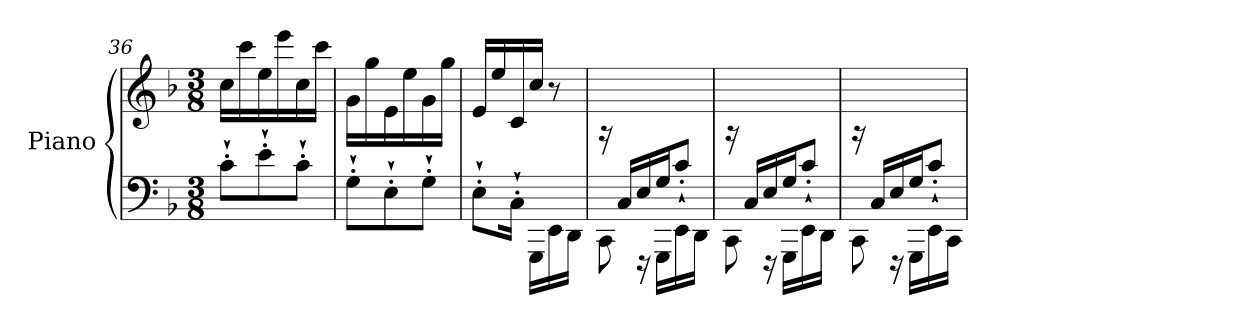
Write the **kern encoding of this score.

**kern	**kern
*part1	*part1
*staff2	*staff1
*I"Piano	*
*I'Pno	*
*clefF4	*clefG2
*k[b-]	*k[b-]
*M3/8	*M3/8
=36	=36
8c'`\L	16cc\LL
.	16ccc\
8e'`\	16ee\
.	16eee\
8c'`\J	16cc\
.	16ccc\JJ
=37	=37
8G'`\L	16g\LL
.	16gg\
8E'`\	16e\
.	16ee\
8G'`\J	16g\
.	16gg\JJ
=38	=38
8E'`\L	16e/LL
.	16ee/
16C'`\Jk	16c/
16GGG\LL	16cc/JJ
16EE\	8r
16DD\JJ	.
=39	=39
*^	*
8CC\	16rb	4.ryy
.	16C/LL	.
16rFFF	16E/	.
16GGG\LL	16G/J	.
16EE\	8c'`/J	.
16DD\JJ	.	.
!!LO:PB:g=z
=40	=40	=40
8CC\	16rb	4.ryy
.	16C/LL	.
16rFFF	16E/	.
16GGG\LL	16G/J	.
16EE\	8c'`/J	.
16DD\JJ	.	.
=41	=41	=41
8CC\	16rb	4.ryy
.	16C/LL	.
16rFFF	16E/	.
16GGG\LL	16G/J	.
16EE\	8c'`/J	.
16CC\JJ	.	.
*v	*v	*
=	=
*-	*-
